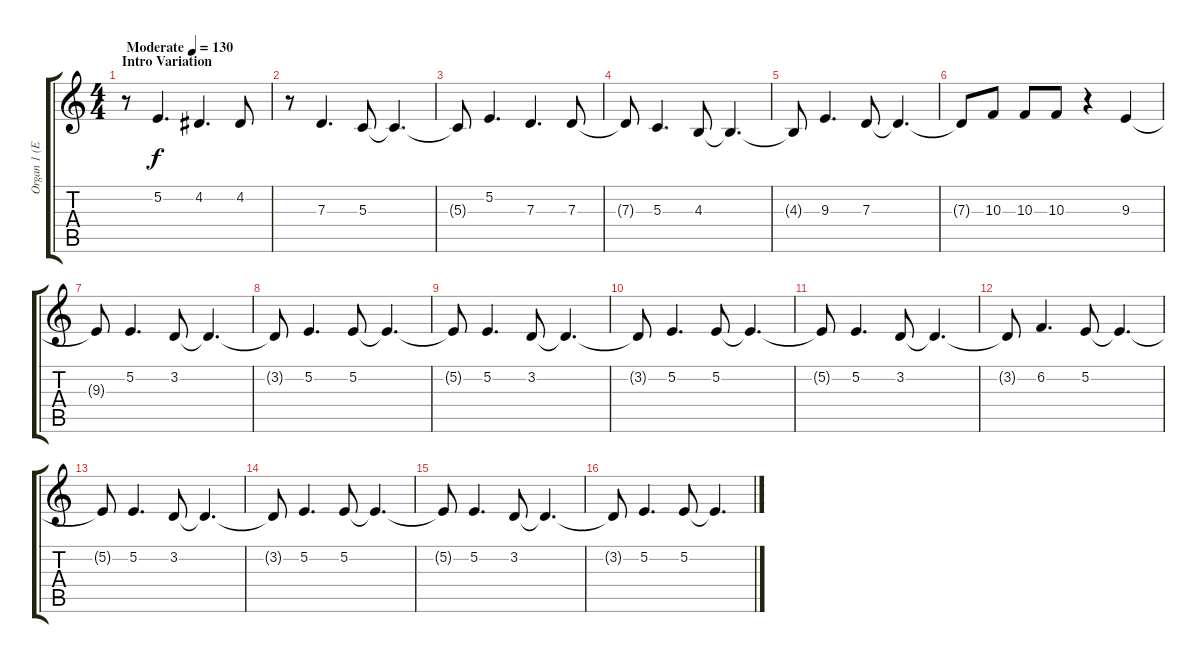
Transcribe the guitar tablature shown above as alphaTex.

\track ("Organ 1 (Echo)" "Organ 1 (E") {instrument churchorgan}
\staff {score tabs}
\tuning (E4 B3 G3 D3 A2 E2) {hide}
\ts (4 4)
\section ("" "Intro Variation")
\tempo (130 "Moderate")
\clef g2
\ks c
r.8{dy f instrument churchorgan} 5.2.4{d} 4.2.4{d} 4.2.8 |
r.8 7.3.4{d} 5.3.8 5.3{t}.4{d} |
5.3{t}.8 5.2.4{d} 7.3.4{d} 7.3.8 |
7.3{t}.8 5.3.4{d} 4.3.8 4.3{t}.4{d} |
4.3{t}.8 9.3.4{d} 7.3.8 7.3{t}.4{d} |
7.3{t}.8 10.3.8 10.3.8 10.3.8 r.4 9.3.4 |
9.3{t}.8 5.2.4{d} 3.2.8 3.2{t}.4{d} |
3.2{t}.8 5.2.4{d} 5.2.8 5.2{t}.4{d} |
5.2{t}.8 5.2.4{d} 3.2.8 3.2{t}.4{d} |
3.2{t}.8 5.2.4{d} 5.2.8 5.2{t}.4{d} |
5.2{t}.8 5.2.4{d} 3.2.8 3.2{t}.4{d} |
3.2{t}.8 6.2.4{d} 5.2.8 5.2{t}.4{d} |
5.2{t}.8 5.2.4{d} 3.2.8 3.2{t}.4{d} |
3.2{t}.8 5.2.4{d} 5.2.8 5.2{t}.4{d} |
5.2{t}.8 5.2.4{d} 3.2.8 3.2{t}.4{d} |
3.2{t}.8 5.2.4{d} 5.2.8 5.2{t}.4{d}
